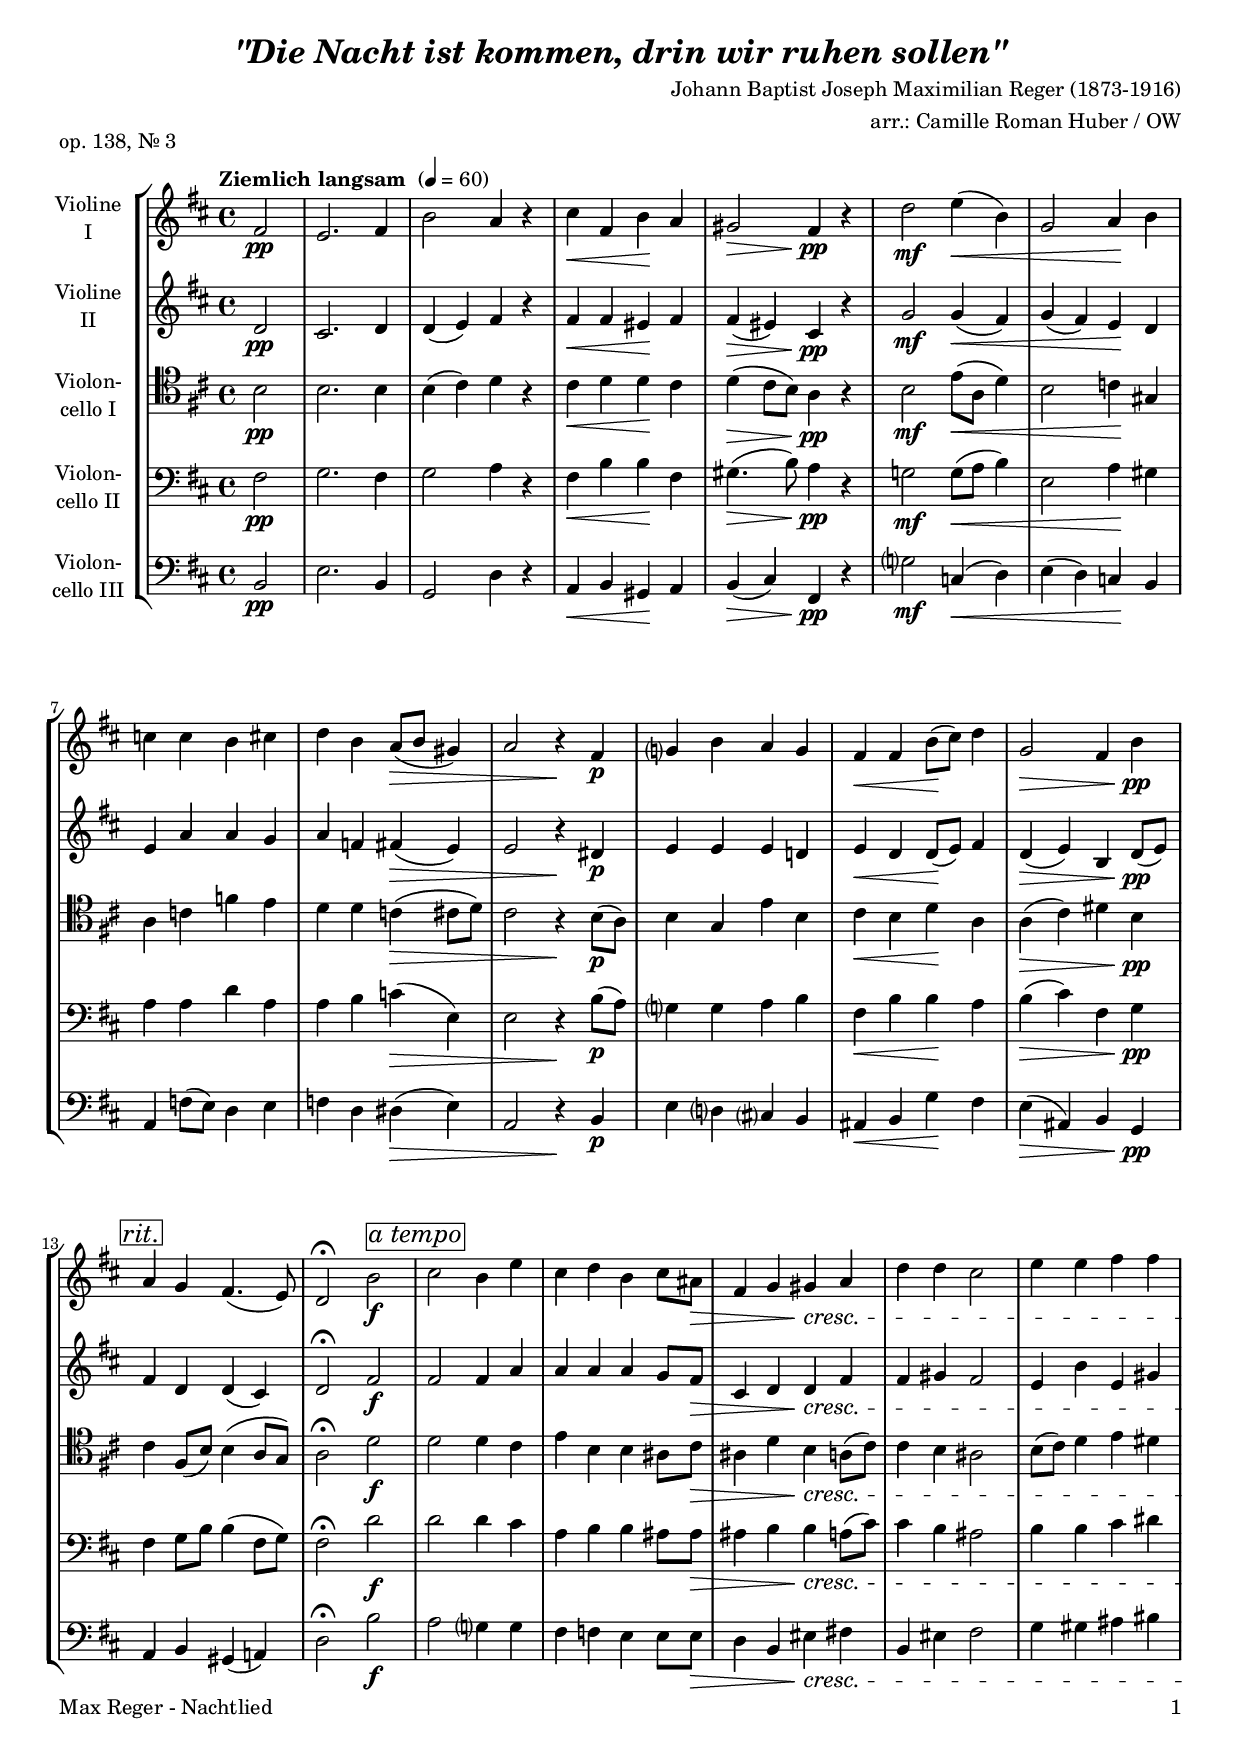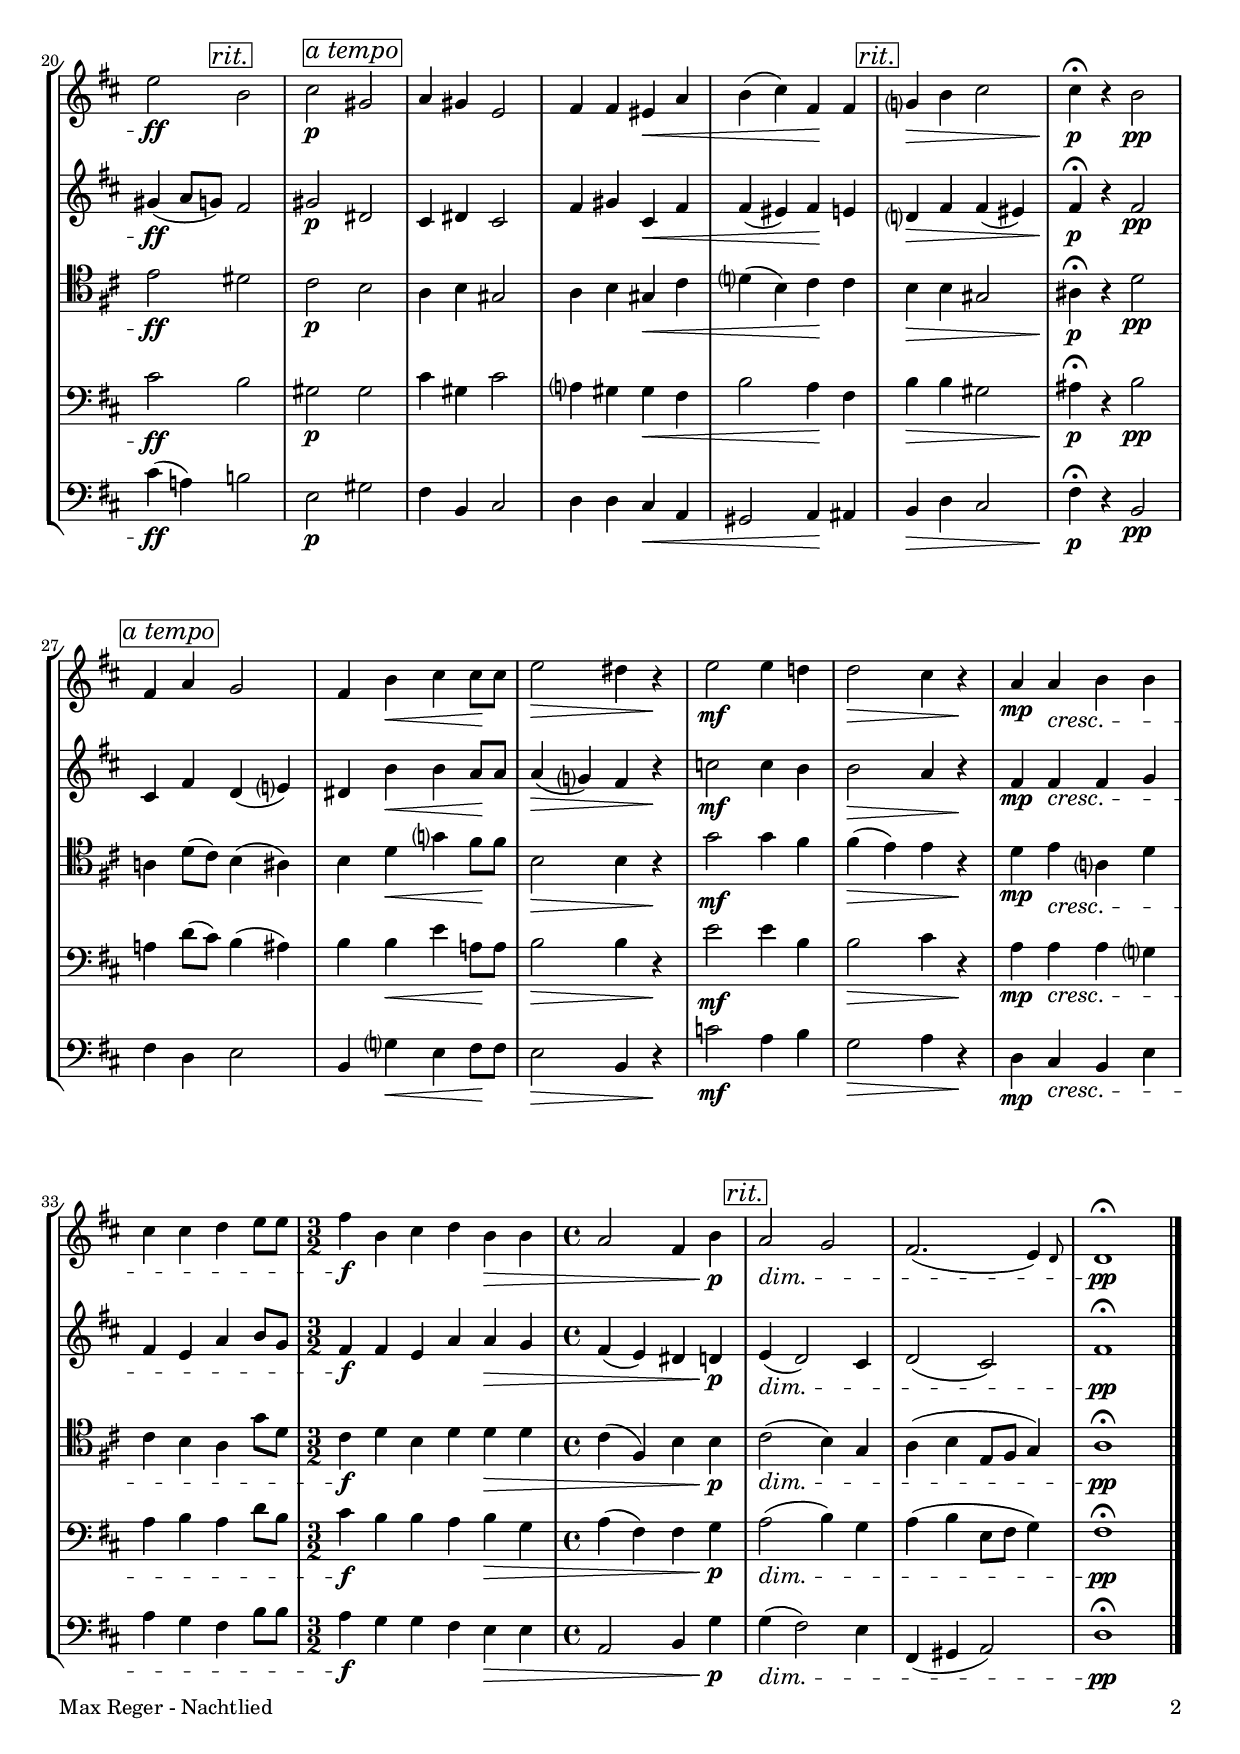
\version "2.24.1"
\include "deutsch.ly"

#(set-global-staff-size 18)

\header {
  title     = \markup \bold \italic "\"Die Nacht ist kommen, drin wir ruhen sollen\""
  composer  = "Johann Baptist Joseph Maximilian Reger (1873-1916)"
  arranger  = "arr.: Camille Roman Huber / OW"
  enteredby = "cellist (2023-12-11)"
  piece     = "op. 138, Nr. 3"
}

voiceconsts = {
  \key d \major
  \time 4/4
  \clef "bass"
%  \numericTimeSignature
  \compressEmptyMeasures
  % Set default beaming for all staves
%  \set Timing.beamExceptions = #'()
%  \set Timing.baseMoment     = #(ly:make-moment 1 4)
%  \set Timing.beatStructure  = #'(1 1 1)
  \tempo "Ziemlich langsam " 4=60
}

mist = "string ensemble 1"
mivl = "violin"
miba = "cello"
mipz = "pizzicato strings"

atem = \mark \markup \box \italic "a tempo"
rit  = \mark \markup \box \italic "rit."

va = \relative c' {
  \voiceconsts
  \clef "treble"

  \partial 2 fis2\pp
  e2. fis4
  h2 a4 r
  cis\< fis, h\! a
  gis2\> fis4\!\pp r
  d'2\mf e4(\< h)

  g2 a4\! h
  c c h cis
  d h a8(\> h gis4)
  a2 r4\! fis\p
  g? h a g

  fis\< fis h8(\! cis) d4
  g,2\> fis4 h\!\pp \rit
  a g fis4.( e8)
  d2\fermata h'\f \atem
  cis h4 e

  cis d h cis8 ais\>
  fis4 g gis\!\cresc a
  d d cis2
  e4 e fis fis

  e2\ff \rit h
  cis\p \atem gis
  a4 gis e2
  fis4 fis eis\< a
  h( cis) fis,\! fis \rit

  g?\> h cis2
  cis4\fermata\!\p r4 h2\pp \atem
  fis4 a g2
  fis4 h\< cis cis8\! cis
  e2\> dis4 r\!
  e2\mf e4 d!

  d2\> cis4 r\!
  a\mp a\cresc h h
  cis cis d e8 e \time 3/2
  fis4\f h, cis d h\> h \time 4/4

  a2 fis4 h\!\p \rit
  a2\dim g
  fis2.( \afterGrace e4) d8
  d1\fermata\pp \bar "|."
}

vb = \relative c' {
  \voiceconsts
  \clef "treble"

  \partial 2 d2\pp
  cis2. d4
  d( e) fis r
  fis\< fis eis\! fis
  fis(\> eis) cis\!\pp r
  g'2\mf g4(\< fis)

  g( fis) e\! d
  e a a g
  a f fis(\> e)
  e2 r4\! dis\p
  e e e d!

  e\< d d8(\! e) fis4
  d(\> e) h d8(\!\pp e) \rit
  fis4 d d( cis)
  d2\fermata fis\f \atem
  fis fis4 a

  a a a g8 fis\>
  cis4 d d\!\cresc fis
  fis gis fis2
  e4 h' e, gis

  gis(\ff a8 g) \rit fis2
  gis\p \atem dis
  cis4 dis cis2
  fis4 gis cis,\< fis
  fis( eis) fis\! e \rit

  d?\> fis fis( eis)
  fis\fermata\!\p r fis2\pp \atem
  cis4 fis d( e?)
  dis h'\< h a8\! a
  a4(\> g?) fis r\!
  c'2\mf c4 h

  h2\> a4 r\!
  fis\mp fis\cresc fis g
  fis e a h8 g \time 3/2
  fis4\f fis e a a\> g \time 4/4

  fis( e) dis d\!\p \rit
  e(\dim d2) cis4
  d2( cis)
  fis1\fermata\pp \bar "|."
}

vc = \relative c' {
  \voiceconsts
  \clef "tenor"
  
  \partial 2 h2\pp
  h2. h4
  h( cis) d r
  cis\< d d\! cis
  d(\> cis8 h) a4\!\pp r
  h2\mf e8(\< a, d4)

  h2 c4\! gis
  a c f e
  d d c(\> cis8 d)
  cis2 r4\! h8(\p a)
  h4 g e' h

  cis\< h d\! a
  a(\> cis) dis h\!\pp \rit
  cis fis,8( h) h4( a8 g)
  a2\fermata d\f \atem
  d d4 cis

  e h h ais8 cis\>
  ais4 d h\!\cresc a8( cis)
  cis4 h ais2
  h8( cis) d4 e dis

  e2\ff \rit dis
  cis\p \atem h
  a4 h gis2
  a4 h gis\< cis
  d?( h) cis\! cis \rit

  h\> h gis2
  ais4\fermata\!\p r d2\pp \atem
  a!4 d8( cis) h4( ais)
  h d\< g? fis8\! fis
  h,2\> h4 r\!
  g'2\mf g4 fis

  fis(\> e) e r\!
  d\mp e\cresc a,? d
  cis h a g'8 d \time 3/2
  cis4\f d h d d\> d \time 4/4

  cis( fis,) h h\!\p \rit
  cis2(\dim h4) g
  a( h e,8 fis g4)
  a1\fermata\pp \bar "|."
}

vd = \relative c {
  \voiceconsts

  \partial 2 fis2\pp
  g2. fis4
  g2 a4 r
  fis\< h h\! fis
  gis4.(\> h8) a4\!\pp r
  g!2\mf g8(\< a h4)

  e,2 a4\! gis
  a a d a
  a h c(\> e,)
  e2 r4\! h'8(\p a)
  g?4 g a h

  fis\< h h\! a
  h(\> cis) fis, g\!\pp \rit
  fis g8 h h4( fis8 g)
  fis2\fermata d'\f \atem
  d d4 cis

  a h h ais8 ais\>
  ais4 h h\!\cresc a8( cis)
  cis4 h ais2
  h4 h cis dis

  cis2\ff \rit h
  gis\p \atem gis
  cis4 gis cis2
  a?4 gis gis\< fis
  h2 a4\! fis \rit

  h\> h gis2
  ais4\fermata\!\p r h2\pp \atem
  a!4 d8( cis) h4( ais)
  h4 h\< e a,!8\! a
  h2\> h4 r\!
  e2\mf e4 h

  h2\> cis4 r\!

  a\mp a\cresc a g?
  a h a d8 h \time 3/2
  cis4\f h h a h\> g \time 4/4

  a( fis) fis g\!\p \rit
  a2(\dim h4) g
  a( h e,8 fis g4)
  fis1\fermata\pp \bar "|."
}

ve = \relative c {
  \voiceconsts

  \partial 2 h2\pp
  e2. h4
  g2 d'4 r
  a\< h gis\! a
  h(\> cis) fis,\!\pp r
  g'?2\mf c,4(\< d)

  e( d) c\! h
  a f'8( e) d4 e
  f d dis(\> e)
  a,2 r4\! h\p
  e d? cis? h

  ais\< h g'\! fis
  e(\> ais,) h g\!\pp \rit
  a h gis( a!)
  d2\fermata h'\f
  a g?4 g

  fis f e e8 e\>
  d4 h eis\!\cresc fis!
  h, eis fis2
  g4 gis ais his

  cis(\ff a!) \rit h!2
  e,\p \atem gis
  fis4 h, cis2
  d4 d cis\< a
  gis2 a4\! ais \rit

  h\> d cis2
  fis4\fermata\!\p r h,2\pp \atem
  fis'4 d e2
  h4 g'?\< e fis8\! fis
  e2\> h4 r\!
  c'2\mf a4 h

  g2\> a4 r\!
  d,\mp cis\cresc h e
  a g fis h8 h \time 3/2
  a4\f g g fis e\> e \time 4/4

  a,2 h4 g'\!\p \rit
  g(\dim fis2) e4
  fis,( gis a2)
  d1\fermata\pp \bar "|."
}


music = \new StaffGroup <<
      \new Staff {
	\set Staff.midiInstrument = \mivl
	\set Staff.instrumentName = \markup \center-column { "Violine" "I" }
	\transpose d d { \va }
      }

      \new Staff {
	\set Staff.midiInstrument = \mivl
	\set Staff.instrumentName = \markup \center-column { "Violine" "II" }
	\transpose d d { \vb }
      }

      \new Staff {
	\set Staff.midiInstrument = \miba
	\set Staff.instrumentName = \markup \center-column { "Violon-" "cello I" }
	\transpose d d { \vc }
      }

      \new Staff {
	\set Staff.midiInstrument = \miba
	\set Staff.instrumentName = \markup \center-column { "Violon-" "cello II" }
	\transpose d d { \vd }
      }

      \new Staff {
	\set Staff.midiInstrument = \miba
	\set Staff.instrumentName = \markup \center-column { "Violon-" "cello III" }
	\transpose d d { \ve }
      }
>>

\book {
   \paper {
    print-page-number = ##t
    print-first-page-number = ##t
    ragged-last-bottom = ##f
    oddHeaderMarkup = \markup \null
    evenHeaderMarkup = \markup \null
    oddFooterMarkup = \markup {
      \fill-line {
        \if \should-print-page-number
        "Max Reger - Nachtlied" \fromproperty #'page:page-number-string
      }
    }
    evenFooterMarkup = \oddFooterMarkup
  } \score {
    \music
    \layout {}
  }

  \score {
    \unfoldRepeats \music

    \midi {
      \context {
        \Score
      }
    }
  }
}